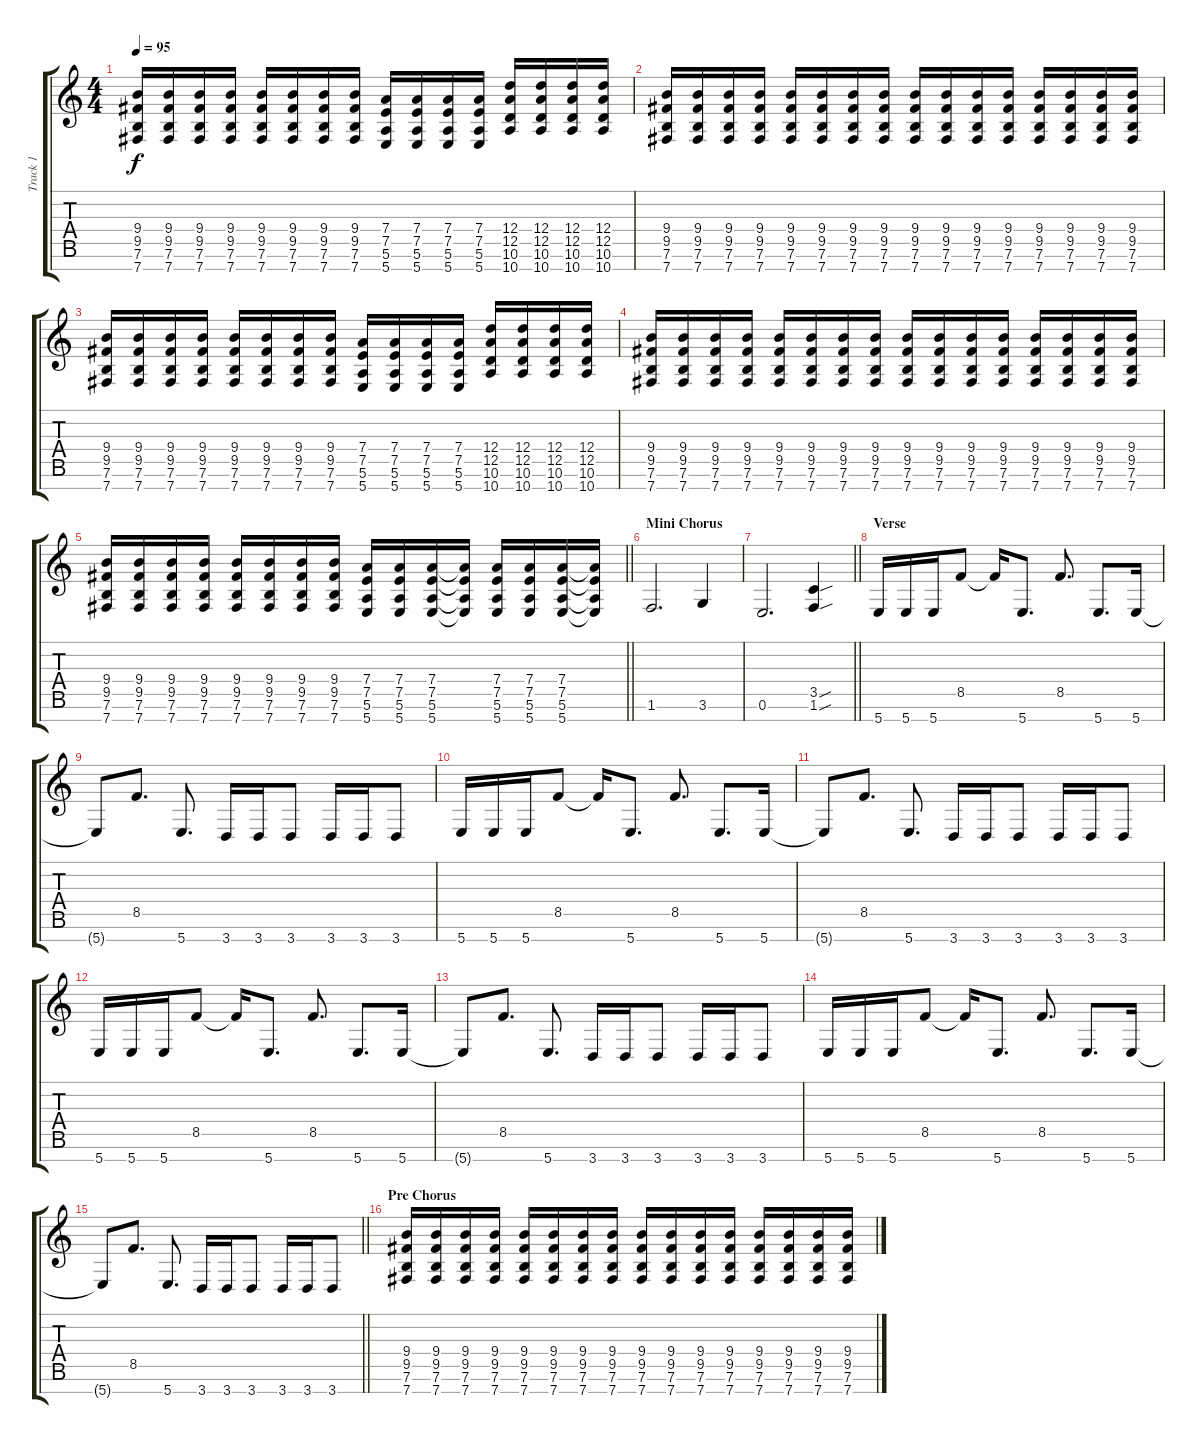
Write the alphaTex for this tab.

\track ("Track 1" "Track 1") {instrument distortionguitar}
\staff {score tabs}
\tuning (E4 B3 G3 D3 A2 E2 B1) {hide}
\ts (4 4)
\tempo 95
\clef g2
\ks c
(9.4 9.5 7.6 7.7).16{dy f} (9.4 9.5 7.6 7.7).16 (9.4 9.5 7.6 7.7).16 (9.4 9.5 7.6 7.7).16 (9.4 9.5 7.6 7.7).16 (9.4 9.5 7.6 7.7).16 (9.4 9.5 7.6 7.7).16 (9.4 9.5 7.6 7.7).16 (7.4 7.5 5.6 5.7).16 (7.4 7.5 5.6 5.7).16 (7.4 7.5 5.6 5.7).16 (7.4 7.5 5.6 5.7).16 (12.4 12.5 10.6 10.7).16 (12.4 12.5 10.6 10.7).16 (12.4 12.5 10.6 10.7).16 (12.4 12.5 10.6 10.7).16 |
(9.4 9.5 7.6 7.7).16 (9.4 9.5 7.6 7.7).16 (9.4 9.5 7.6 7.7).16 (9.4 9.5 7.6 7.7).16 (9.4 9.5 7.6 7.7).16 (9.4 9.5 7.6 7.7).16 (9.4 9.5 7.6 7.7).16 (9.4 9.5 7.6 7.7).16 (9.4 9.5 7.6 7.7).16 (9.4 9.5 7.6 7.7).16 (9.4 9.5 7.6 7.7).16 (9.4 9.5 7.6 7.7).16 (9.4 9.5 7.6 7.7).16 (9.4 9.5 7.6 7.7).16 (9.4 9.5 7.6 7.7).16 (9.4 9.5 7.6 7.7).16 |
(9.4 9.5 7.6 7.7).16 (9.4 9.5 7.6 7.7).16 (9.4 9.5 7.6 7.7).16 (9.4 9.5 7.6 7.7).16 (9.4 9.5 7.6 7.7).16 (9.4 9.5 7.6 7.7).16 (9.4 9.5 7.6 7.7).16 (9.4 9.5 7.6 7.7).16 (7.4 7.5 5.6 5.7).16 (7.4 7.5 5.6 5.7).16 (7.4 7.5 5.6 5.7).16 (7.4 7.5 5.6 5.7).16 (12.4 12.5 10.6 10.7).16 (12.4 12.5 10.6 10.7).16 (12.4 12.5 10.6 10.7).16 (12.4 12.5 10.6 10.7).16 |
(9.4 9.5 7.6 7.7).16 (9.4 9.5 7.6 7.7).16 (9.4 9.5 7.6 7.7).16 (9.4 9.5 7.6 7.7).16 (9.4 9.5 7.6 7.7).16 (9.4 9.5 7.6 7.7).16 (9.4 9.5 7.6 7.7).16 (9.4 9.5 7.6 7.7).16 (9.4 9.5 7.6 7.7).16 (9.4 9.5 7.6 7.7).16 (9.4 9.5 7.6 7.7).16 (9.4 9.5 7.6 7.7).16 (9.4 9.5 7.6 7.7).16 (9.4 9.5 7.6 7.7).16 (9.4 9.5 7.6 7.7).16 (9.4 9.5 7.6 7.7).16 |
\barLineRight lightlight
(9.4 9.5 7.6 7.7).16 (9.4 9.5 7.6 7.7).16 (9.4 9.5 7.6 7.7).16 (9.4 9.5 7.6 7.7).16 (9.4 9.5 7.6 7.7).16 (9.4 9.5 7.6 7.7).16 (9.4 9.5 7.6 7.7).16 (9.4 9.5 7.6 7.7).16 (7.4 7.5 5.6 5.7).16 (7.4 7.5 5.6 5.7).16 (7.4 7.5 5.6 5.7).16 (7.4{t} 7.5{t} 5.6{t} 5.7{t}).16 (7.4 7.5 5.6 5.7).16 (7.4 7.5 5.6 5.7).16 (7.4 7.5 5.6 5.7).16 (7.4{t} 7.5{t} 5.6{t} 5.7{t}).16 |
\section ("" "Mini Chorus")
1.6.2{d} 3.6.4 |
\barLineRight lightlight
0.6.2{d} (3.5{sou} 1.6{sou}).4 |
\section ("" "Verse")
5.7.16 5.7.16 5.7.16 8.5.8 8.5{t}.16 5.7.8{d} 8.5.8{d} 5.7.8{d} 5.7.16 |
5.7{t}.8 8.5.8{d} 5.7.8{d} 3.7.16 3.7.16 3.7.8 3.7.16 3.7.16 3.7.8 |
5.7.16 5.7.16 5.7.16 8.5.8 8.5{t}.16 5.7.8{d} 8.5.8{d} 5.7.8{d} 5.7.16 |
5.7{t}.8 8.5.8{d} 5.7.8{d} 3.7.16 3.7.16 3.7.8 3.7.16 3.7.16 3.7.8 |
5.7.16 5.7.16 5.7.16 8.5.8 8.5{t}.16 5.7.8{d} 8.5.8{d} 5.7.8{d} 5.7.16 |
5.7{t}.8 8.5.8{d} 5.7.8{d} 3.7.16 3.7.16 3.7.8 3.7.16 3.7.16 3.7.8 |
5.7.16 5.7.16 5.7.16 8.5.8 8.5{t}.16 5.7.8{d} 8.5.8{d} 5.7.8{d} 5.7.16 |
\barLineRight lightlight
5.7{t}.8 8.5.8{d} 5.7.8{d} 3.7.16 3.7.16 3.7.8 3.7.16 3.7.16 3.7.8 |
\section ("" "Pre Chorus")
(9.4 9.5 7.6 7.7).16 (9.4 9.5 7.6 7.7).16 (9.4 9.5 7.6 7.7).16 (9.4 9.5 7.6 7.7).16 (9.4 9.5 7.6 7.7).16 (9.4 9.5 7.6 7.7).16 (9.4 9.5 7.6 7.7).16 (9.4 9.5 7.6 7.7).16 (9.4 9.5 7.6 7.7).16 (9.4 9.5 7.6 7.7).16 (9.4 9.5 7.6 7.7).16 (9.4 9.5 7.6 7.7).16 (9.4 9.5 7.6 7.7).16 (9.4 9.5 7.6 7.7).16 (9.4 9.5 7.6 7.7).16 (9.4 9.5 7.6 7.7).16
